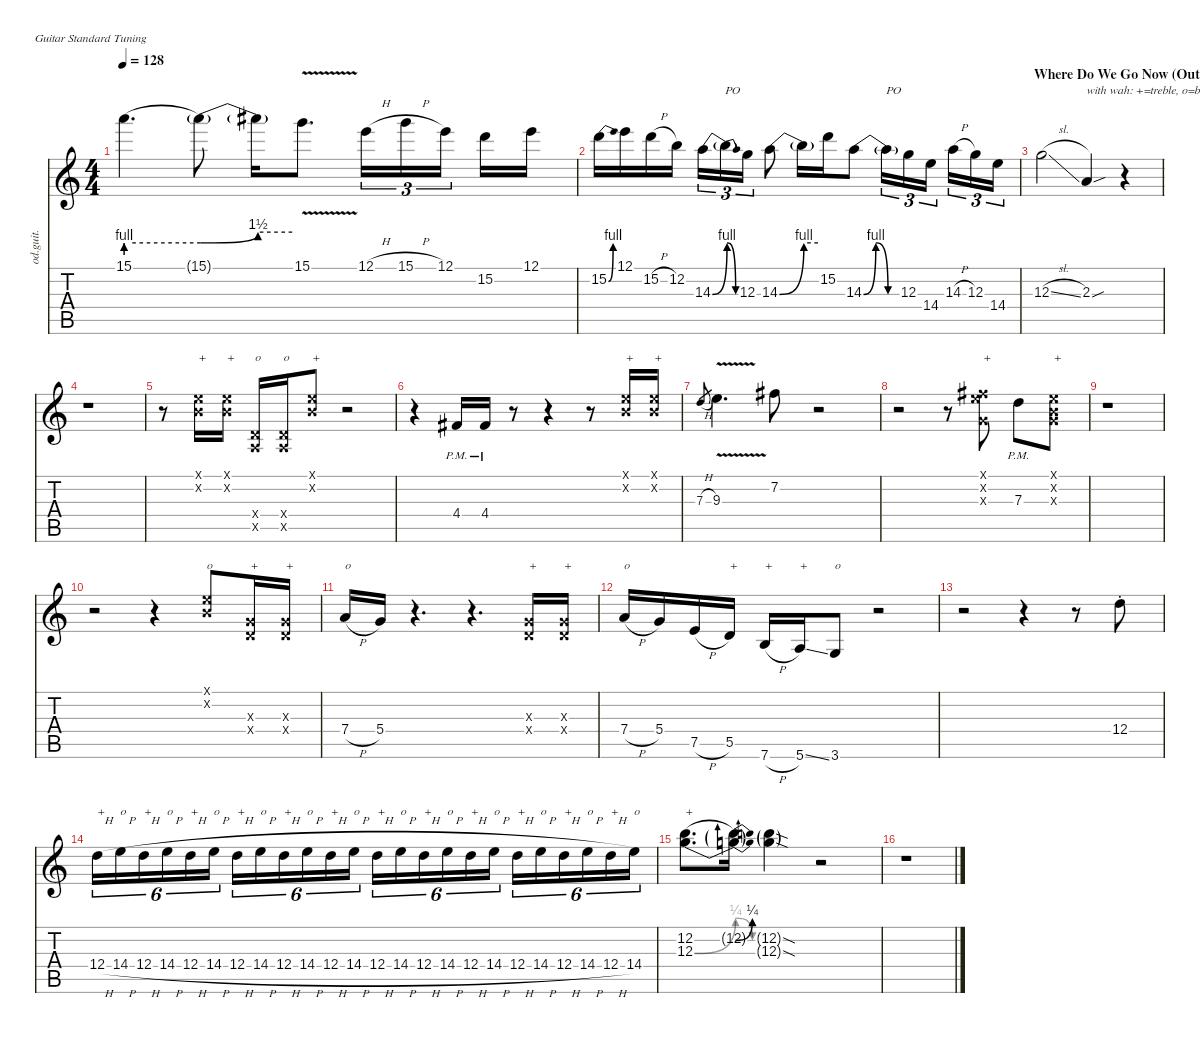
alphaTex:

\defaultSystemsLayout 4
\hideDynamics
\bracketExtendMode nobrackets
\otherSystemsTrackNameOrientation horizontal
\track ("Guitar 1 (Slash)" "od.guit.") {instrument overdrivenguitar}
\staff {score tabs}
\tuning (E4 B3 G3 D3 A2 E2)
\ts (4 4)
\tempo 128
\clef g2
\ks c
15.1{be (hold 0 4 60 4) t}.4{d dy ff beam Down} 15.1{be (bend 0 4 60 6) t}.8{beam Down} 15.1{be (hold 0 6 60 6) t}.16{beam Down} 15.1{v}.8{d beam Down} 12.1{h}.16{tu (3 2) beam Down} 15.1{h}.16{tu (3 2) beam Down} 12.1.16{tu (3 2) beam Down} 15.2.16{beam Down} 12.1.16{beam Down} |
15.2{be (bend 0 0 30 4)}.16{beam Down} 12.1.16{beam Down} 15.2{h}.16{beam Down} 12.2.16{beam Down} 14.3{be (bend 0 0 60 4)}.16{tu (3 2) beam Down} 14.3{be (release 0 4 60 0) t}.16{tu (3 2) txt "PO" beam Down} 12.3.16{tu (3 2) beam Down} 14.3{be (bend 0 0 60 4)}.8{beam Down} 14.3{be (hold 0 4 60 4) t}.16{beam Down} 15.2.16{beam Down} 14.3{be (bendrelease 0 0 30 4 30 4 60 0)}.8{beam Down} 14.3{be (hold 0 0 60 0) t}.16{tu (3 2) txt "PO" beam Down} 12.3.16{tu (3 2) beam Down} 14.4.16{tu (3 2) beam Down} 14.3{h}.16{tu (3 2) beam Down} 12.3.16{tu (3 2) beam Down} 14.4.16{tu (3 2) beam Down} |
\section ("" "Where Do We Go Now (Outro)")
12.3{sl}.2{beam Down} 2.3{sou}.4{txt "with wah: +=treble, o=bass" beam Up} r.4{beam Up} |
r.1{beam Down} |
r.8{beam Down} (0.1{x} 0.2{x}).16{txt "+" beam Down} (0.1{x} 0.2{x}).16{txt "+" beam Down} (0.4{x} 0.5{x}).16{txt "o" beam Up} (0.4{x} 0.5{x}).16{txt "o" beam Up} (0.1{x} 0.2{x}).8{txt "+" beam Up} r.2{beam Up} |
r.4{beam Down} 4.4{pm acc #}.16{beam Up} 4.4{pm acc #}.16{beam Up} r.8{beam Up} r.4{beam Up} r.8{beam Up} (0.1{x} 0.2{x}).16{txt "+" beam Down} (0.1{x} 0.2{x}).16{txt "+" beam Down} |
7.3{h}.8{gr dy mf beam Up} 9.3{v}.4{d dy ff beam Down} 7.2{acc #}.8{beam Down} r.2{beam Down} |
r.2{beam Down} r.8{beam Down} (0.1{x} 7.2{x acc #} 0.3{x}).8{txt "+" beam Down} 7.3{pm}.8{beam Down} (0.1{x} 0.2{x} 0.3{x}).8{txt "+" beam Down} |
r.1{beam Down} |
r.2{beam Down} r.4{beam Down} (0.1{x} 0.2{x}).8{txt "o" beam Up} (0.3{x} 0.4{x}).16{txt "+" beam Up} (0.3{x} 0.4{x}).16{txt "+" beam Up} |
7.4{h}.16{txt "o" beam Up} 5.4.16{beam Up} r.4{d beam Up} r.4{d beam Up} (0.3{x} 0.4{x}).16{txt "+" beam Up} (0.3{x} 0.4{x}).16{txt "+" beam Up} |
7.4{h}.16{txt "o" beam Up} 5.4.16{beam Up} 7.5{h}.16{beam Up} 5.5.16{txt "+" beam Up} 7.6{h}.16{txt "+" beam Up} 5.6{ss}.16{txt "+" beam Up} 3.6.8{txt "o" beam Up} r.2{beam Up} |
r.2{beam Down} r.4{beam Down} r.8{beam Down} 12.4{st}.8{dy f beam Down} |
12.4{h}.16{tu (6 4) txt "+" beam Down} 14.4{h}.16{tu (6 4) txt "o" beam Down} 12.4{h}.16{tu (6 4) txt "+" beam Down} 14.4{h}.16{tu (6 4) txt "o" beam Down} 12.4{h}.16{tu (6 4) txt "+" beam Down} 14.4{h}.16{tu (6 4) txt "o" beam Down} 12.4{h}.16{tu (6 4) txt "+" beam Down} 14.4{h}.16{tu (6 4) txt "o" beam Down} 12.4{h}.16{tu (6 4) txt "+" beam Down} 14.4{h}.16{tu (6 4) txt "o" beam Down} 12.4{h}.16{tu (6 4) txt "+" beam Down} 14.4{h}.16{tu (6 4) txt "o" beam Down} 12.4{h}.16{tu (6 4) txt "+" beam Down} 14.4{h}.16{tu (6 4) txt "o" beam Down} 12.4{h}.16{tu (6 4) txt "+" beam Down} 14.4{h}.16{tu (6 4) txt "o" beam Down} 12.4{h}.16{tu (6 4) txt "+" beam Down} 14.4{h}.16{tu (6 4) txt "o" beam Down} 12.4{h}.16{tu (6 4) txt "+" beam Down} 14.4{h}.16{tu (6 4) txt "o" beam Down} 12.4{h}.16{tu (6 4) txt "+" beam Down} 14.4{h}.16{tu (6 4) txt "o" beam Down} 12.4{h}.16{tu (6 4) txt "+" beam Down} 14.4.16{tu (6 4) txt "o" beam Down} |
(12.2{be (hold 0 0 60 0)} 12.3{be (bend 0 0 60 1)}).8{d txt "+" dy ff beam Down} (12.2{be (bend 0 0 60 1) t} 12.3{be (release 0 1 60 0) t}).16{beam Down} (12.2{sod g} 12.3{sod g}).4{dy fff beam Down} r.2{beam Down} |
r.1{beam Down}
